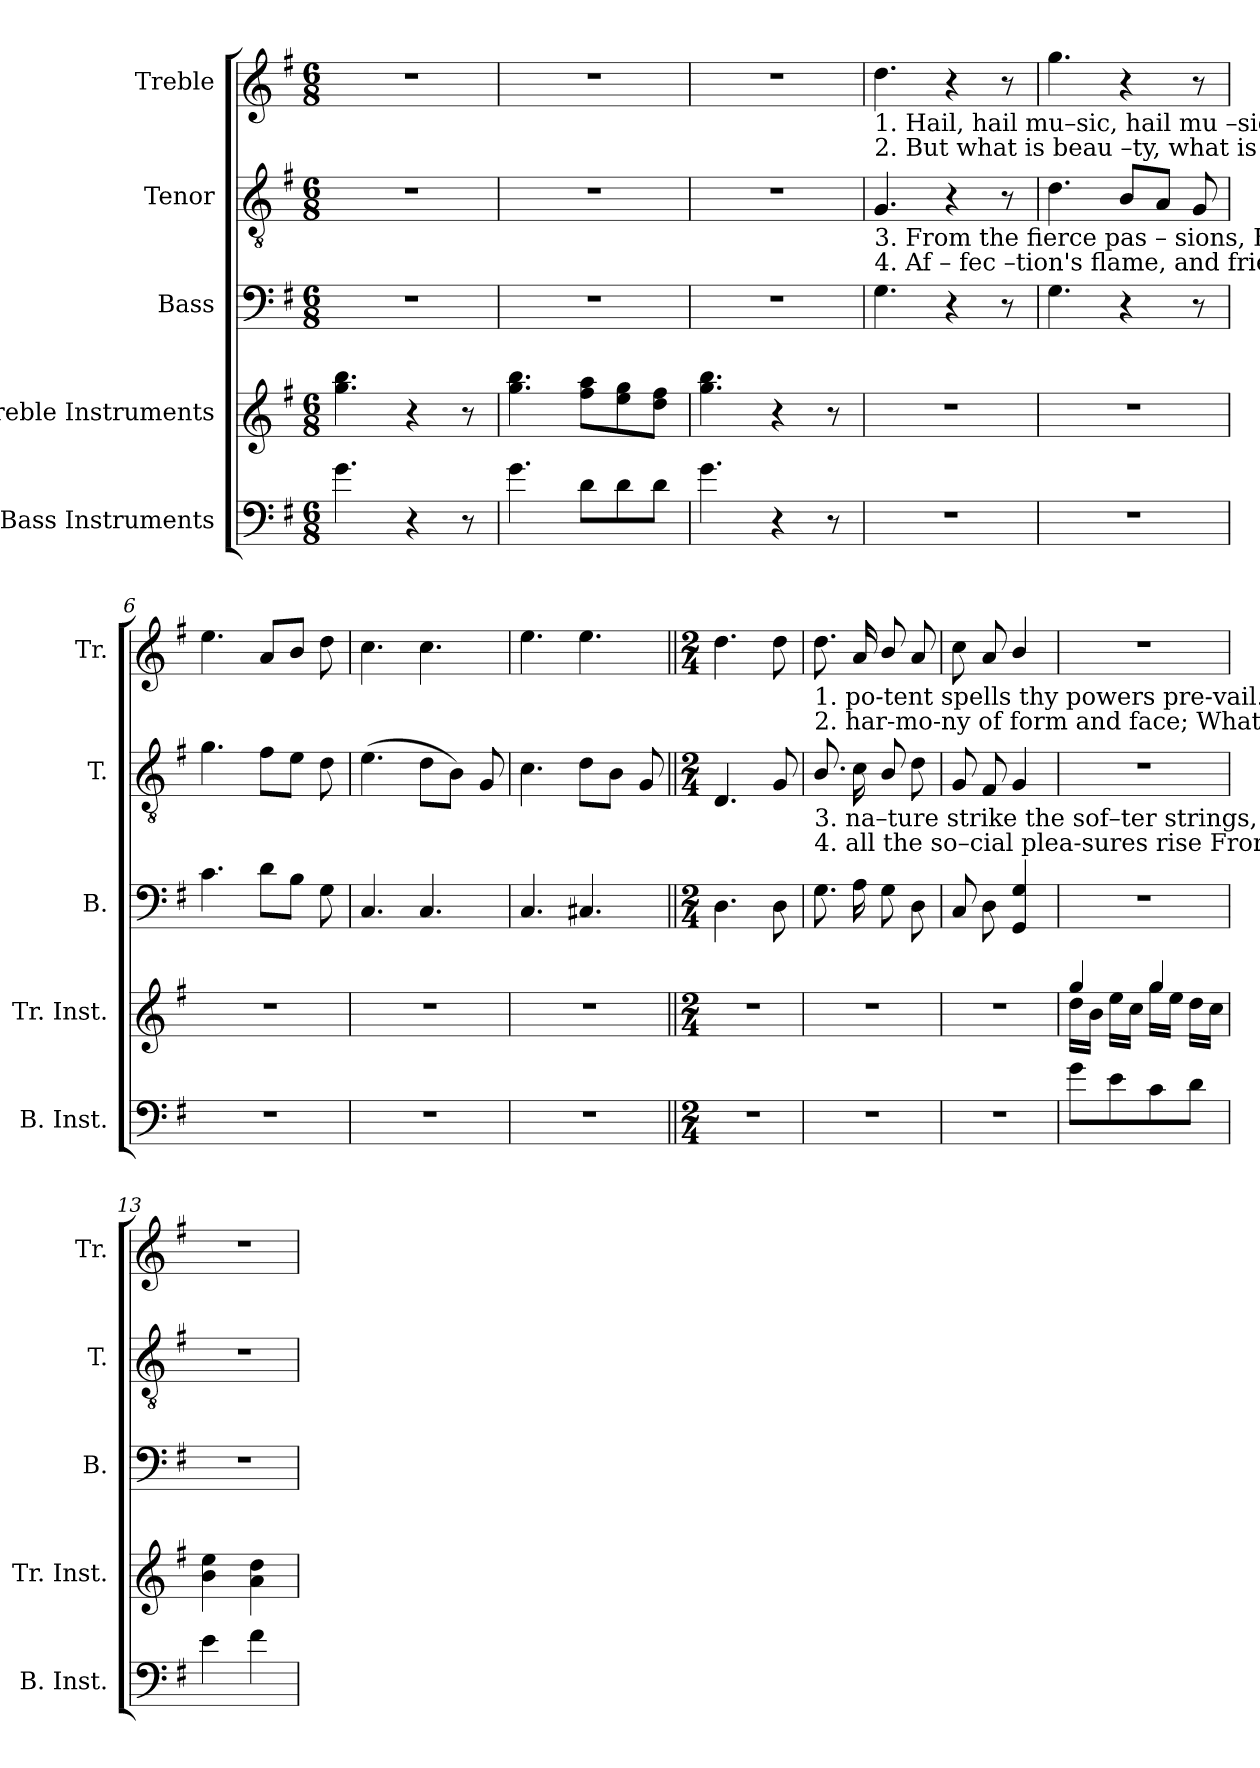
**kern	**kern	**kern	**kern	**kern
*part5	*part4	*part3	*part2	*part1
*staff5	*staff4	*staff3	*staff2	*staff1
*I"Bass Instruments	*I"Treble Instruments	*I"Bass	*I"Tenor	*I"Treble
*I'B. Inst.	*I'Tr. Inst.	*I'B.	*I'T.	*I'Tr.
*clefF4	*clefG2	*clefF4	*clefGv2	*clefG2
*ITrd7c12	*	*	*	*
*k[f#]	*k[f#]	*k[f#]	*k[f#]	*k[f#]
*M6/8	*M6/8	*M6/8	*M6/8	*M6/8
*MM80	*MM80	*MM80	*MM80	*MM80
=1	=1	=1	=1	=1
4.G\	4.gg\ 4.bb\	2.r	2.r	2.r
4r	4r	.	.	.
8r	8r	.	.	.
=2	=2	=2	=2	=2
4.G\	4.gg\ 4.bb\	2.r	2.r	2.r
8D\L	8ff#\ 8aa\L	.	.	.
8D\	8ee\ 8gg\	.	.	.
8D\J	8dd\ 8ff#\J	.	.	.
=3	=3	=3	=3	=3
4.G\	4.gg\ 4.bb\	2.r	2.r	2.r
4r	4r	.	.	.
8r	8r	.	.	.
=4	=4	=4	=4	=4
!	!	!	!	!LO:TX:b:t=1. Hail,                hail    mu–sic,       hail     mu   –sic,   sweet  en    –   chant – ment,                      hail.  Like
!	!	!	!	!LO:TX:b:t=2. But                 what    is    beau –ty,       what    is   grace,   But          what       is                           grace,  But
!	!	!	!LO:TX:b:t=3.  From             the   fierce  pas – sions, From the   fierce          pas – sions     dis –  cord       springs,  'Till	!
!	!	!	!LO:TX:b:t=4.   Af       –        fec –tion's flame, and  friend–ship's ties,       flame   and   friend–ship's         ties,     And	!
2.r	2.r	4.G\	4.G/	4.dd\
.	.	4r	4r	4r
.	.	8r	8r	8r
=5	=5	=5	=5	=5
2.r	2.r	4.G\	4.d\	4.gg\
.	.	4r	8B/L	4r
.	.	.	8A/J	.
.	.	8r	8G/	8r
=6	=6	=6	=6	=6
2.r	2.r	4.c\	4.g\	4.ee\
.	.	8d\L	8f#\L	8a/L
.	.	8B\J	8e\J	8b/J
.	.	8G\	8d\	8dd\
=7	=7	=7	=7	=7
2.r	2.r	4.C/	(4.e\	4.cc\
.	.	4.C/	8d\L	4.cc\
.	.	.	8B\J)	.
.	.	.	8G/	.
=8	=8	=8	=8	=8
2.r	2.r	4.C/	4.c\	4.ee\
.	.	4.C#X/	8d\L	4.ee\
.	.	.	8B\J	.
.	.	.	8G/	.
=9||	=9||	=9||	=9||	=9||
*M2/4	*M2/4	*M2/4	*M2/4	*M2/4
2r	2r	4.D\	4.D/	4.dd\
.	.	8D\	8G/	8dd\
!!LO:LB:g=z
=10	=10	=10	=10	=10
!	!	!	!	!LO:TX:b:t=1. po-tent spells  thy  powers pre-vail.                                                                                            On            wings                      of      rap         –            ture       borne                    a –
!	!	!	!	!LO:TX:b:t=2. har-mo-ny         of     form and face;                                                                                                What       are                           the     beau     –          ties        of                            the
!	!	!	!LO:TX:b:t=3.  na–ture strike the  sof–ter strings,                                                                                            The           soul                     com – pose,                     The        soul                        com –	!
!	!	!	!LO:TX:b:t=4.   all   the   so–cial    plea-sures rise                                                                                             From         thee,                      O         har          –            mo   –   ny,                           di –	!
2r	2r	8.G\	8.B/	8.dd\
.	.	16A\	16c\	16a/
.	.	8G\	8B/	8b/
.	.	8D\	8d\	8a/
=11	=11	=11	=11	=11
2r	2r	8C/	8G/	8cc\
.	.	8D\	8F#/	8a/
.	.	4GG/ 4G/	4G/	4b/
=12	=12	=12	=12	=12
*	*^	*	*	*
8G\L	4gg/	16dd\LL	2r	2r	2r
.	.	16b\JJ	.	.	.
8E\	.	16ee\LL	.	.	.
.	.	16cc\JJ	.	.	.
8C\	4gg/	16gg\LL	.	.	.
.	.	16ee\JJ	.	.	.
8D\J	.	16dd\LL	.	.	.
.	.	16cc\JJ	.	.	.
*	*v	*v	*	*	*
=13	=13	=13	=13	=13
4E\	4b\ 4ee\	2r	2r	2r
4F#\	4a\ 4dd\	.	.	.
=	=	=	=	=
*-	*-	*-	*-	*-
